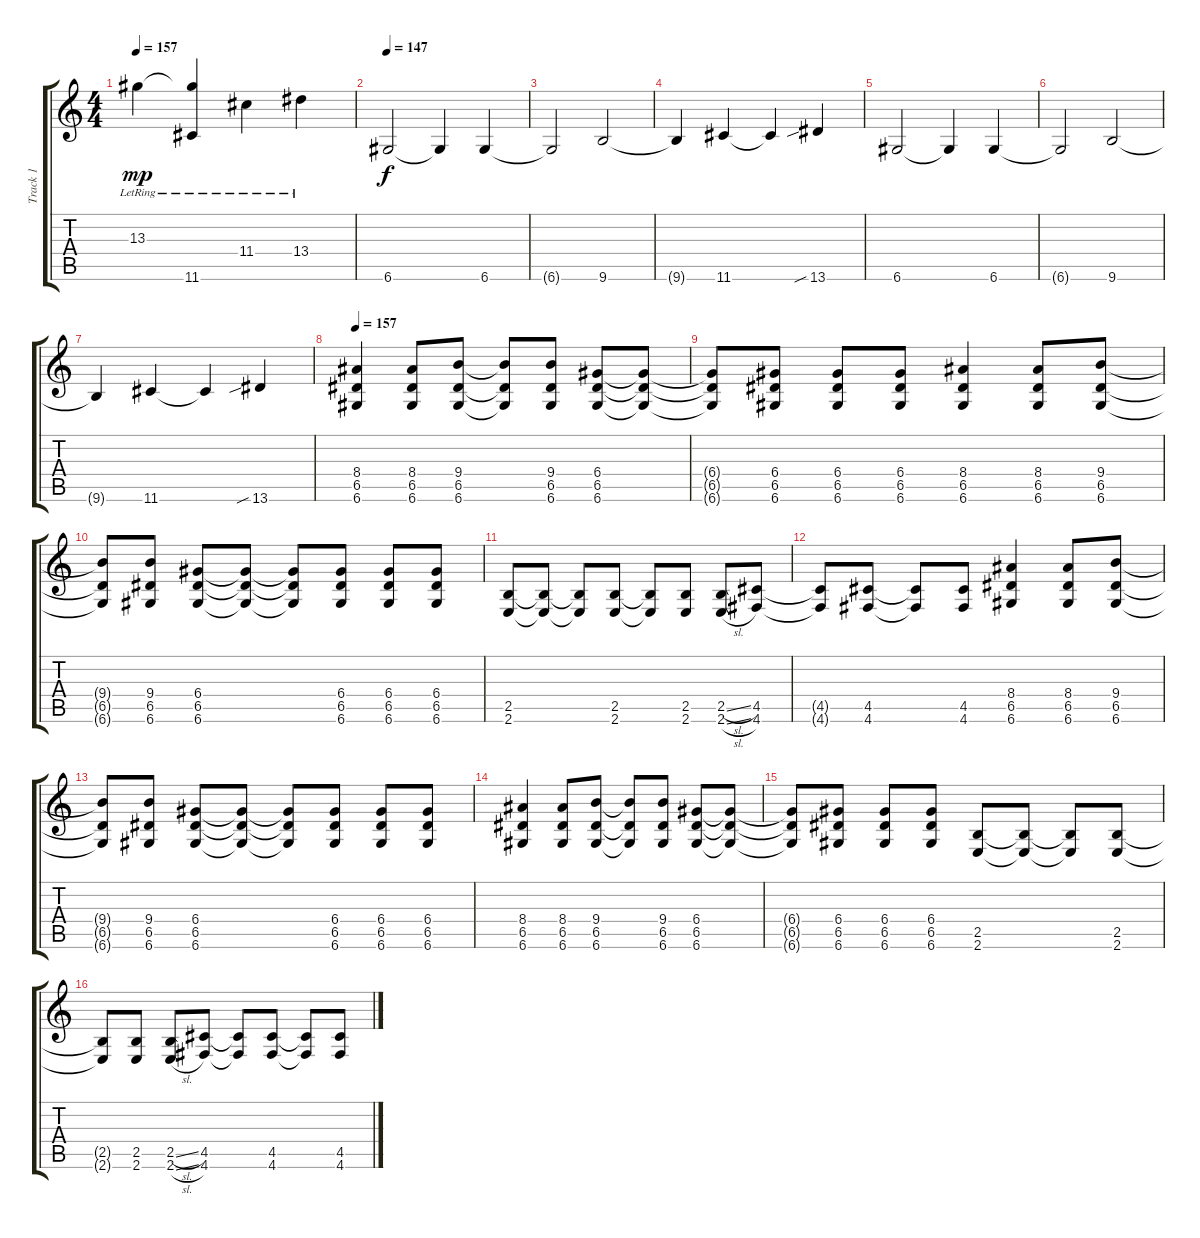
\track ("Track 1" "Track 1") {instrument electricguitarjazz}
\staff {score tabs}
\tuning (E4 B3 G3 D3 A2 D2) {hide}
\ts (4 4)
\tempo 157
\clef g2
\ks c
13.3{lr}.4{dy mp} (13.3{t} 11.6{lr}).4 11.4{lr}.4 13.4{lr}.4 |
\tempo 147
6.6.2{dy f} 6.6{t}.4 6.6.4 |
6.6{t}.2 9.6.2 |
9.6{t}.4 11.6.4 11.6{t}.4 13.6{sib}.4 |
6.6.2 6.6{t}.4 6.6.4 |
6.6{t}.2 9.6.2 |
9.6{t}.4 11.6.4 11.6{t}.4 13.6{sib}.4 |
\tempo 157
(8.4 6.5 6.6).4{volume 13 instrument overdrivenguitar} (8.4 6.5 6.6).8 (9.4 6.5 6.6).8 (9.4{t} 6.5{t} 6.6{t}).8 (9.4 6.5 6.6).8 (6.4 6.5 6.6).8 (6.4{t} 6.5{t} 6.6{t}).8 |
(6.4{t} 6.5{t} 6.6{t}).8 (6.4 6.5 6.6).8 (6.4 6.5 6.6).8 (6.4 6.5 6.6).8 (8.4 6.5 6.6).4 (8.4 6.5 6.6).8 (9.4 6.5 6.6).8 |
(9.4{t} 6.5{t} 6.6{t}).8 (9.4 6.5 6.6).8 (6.4 6.5 6.6).8 (6.4{t} 6.5{t} 6.6{t}).8 (6.4{t} 6.5{t} 6.6{t}).8 (6.4 6.5 6.6).8 (6.4 6.5 6.6).8 (6.4 6.5 6.6).8 |
(2.5 2.6).8 (2.5{t} 2.6{t}).8 (2.5{t} 2.6{t}).8 (2.5 2.6).8 (2.5{t} 2.6{t}).8 (2.5 2.6).8 (2.5{sl} 2.6{sl}).8 (4.5 4.6).8 |
(4.5{t} 4.6{t}).8 (4.5 4.6).8 (4.5{t} 4.6{t}).8 (4.5 4.6).8 (8.4 6.5 6.6).4 (8.4 6.5 6.6).8 (9.4 6.5 6.6).8 |
(9.4{t} 6.5{t} 6.6{t}).8 (9.4 6.5 6.6).8 (6.4 6.5 6.6).8 (6.4{t} 6.5{t} 6.6{t}).8 (6.4{t} 6.5{t} 6.6{t}).8 (6.4 6.5 6.6).8 (6.4 6.5 6.6).8 (6.4 6.5 6.6).8 |
(8.4 6.5 6.6).4 (8.4 6.5 6.6).8 (9.4 6.5 6.6).8 (9.4{t} 6.5{t} 6.6{t}).8 (9.4 6.5 6.6).8 (6.4 6.5 6.6).8 (6.4{t} 6.5{t} 6.6{t}).8 |
(6.4{t} 6.5{t} 6.6{t}).8 (6.4 6.5 6.6).8 (6.4 6.5 6.6).8 (6.4 6.5 6.6).8 (2.5 2.6).8 (2.5{t} 2.6{t}).8 (2.5{t} 2.6{t}).8 (2.5 2.6).8 |
(2.5{t} 2.6{t}).8 (2.5 2.6).8 (2.5{sl} 2.6{sl}).8 (4.5 4.6).8 (4.5{t} 4.6{t}).8 (4.5 4.6).8 (4.5{t} 4.6{t}).8 (4.5 4.6).8
